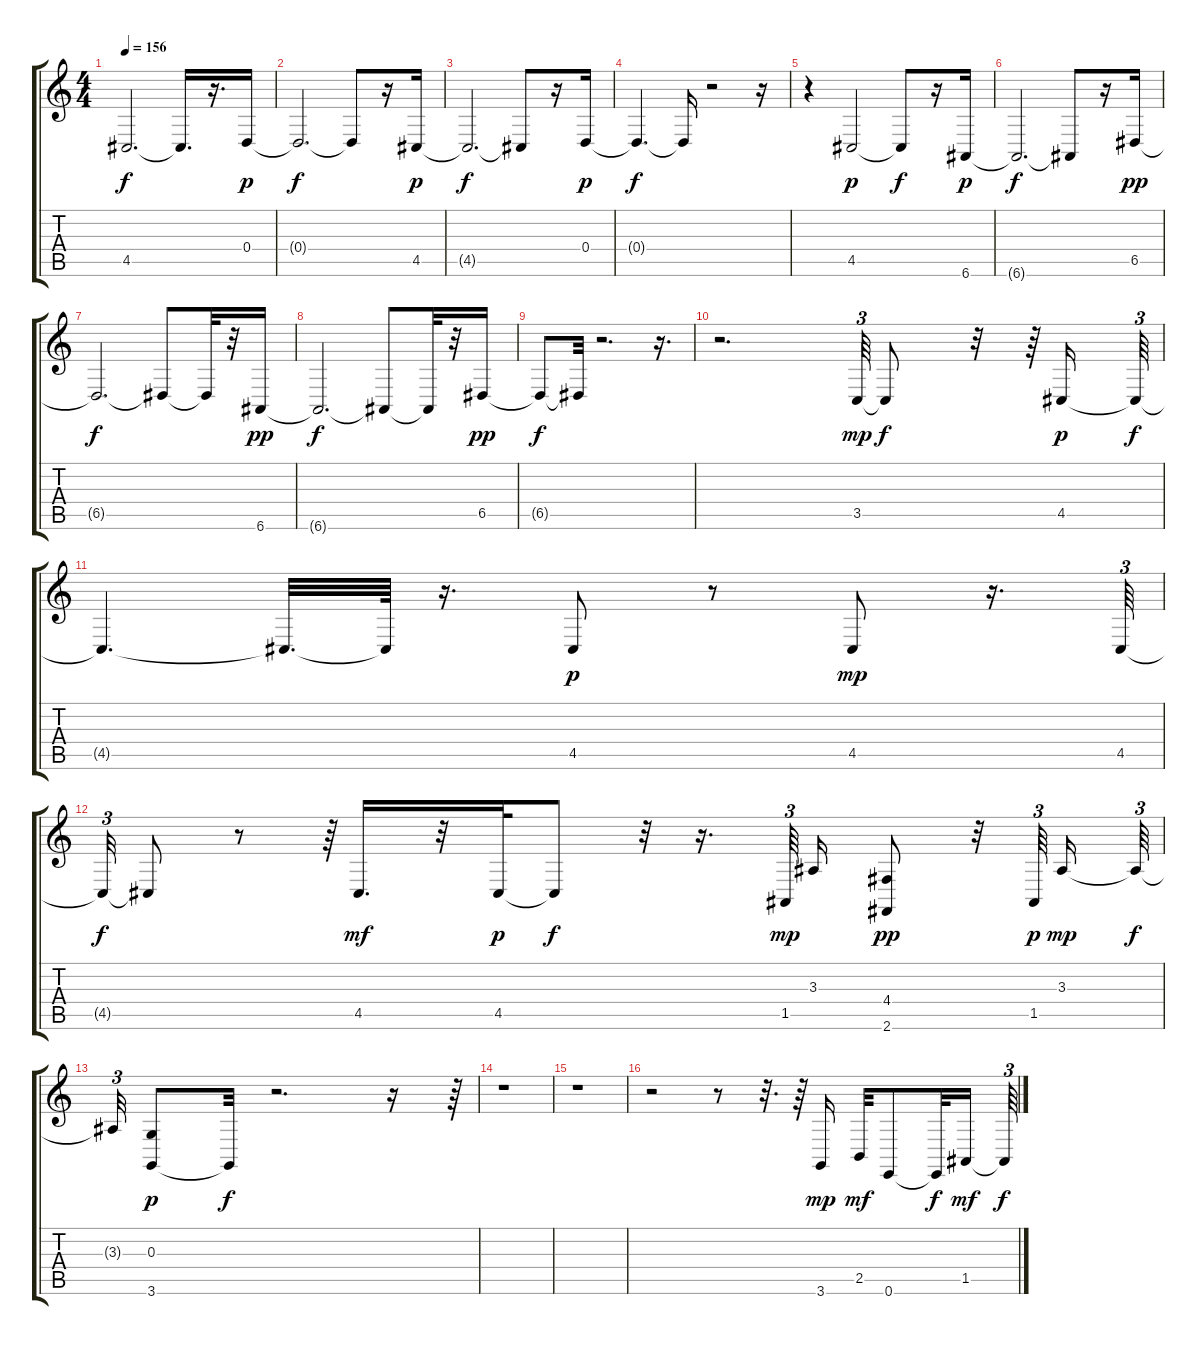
\track "" {instrument baritonesax}
\staff {score tabs}
\tuning (E4 B3 G3 D3 A2 E2) {hide}
\ts (4 4)
\tempo 156
\clef g2
\ks c
4.5{t}.2{d dy f} 4.5{t}.16{d} r.16{d} 0.4.16{dy p} |
0.4{t}.2{d dy f} 0.4{t}.8 r.16 4.5.16{dy p} |
4.5{t}.2{d dy f} 4.5{t}.8 r.16 0.4.16{dy p} |
0.4{t}.4{d dy f} 0.4{t}.16 r.2 r.16 |
r.4 4.5.2{dy p} 4.5{t}.8{dy f} r.16 6.6.16{dy p} |
6.6{t}.2{d dy f} 6.6{t}.8 r.16 6.5.16{dy pp} |
6.5{t}.2{d dy f} 6.5{t}.8 6.5{t}.32 r.32 6.6.16{dy pp} |
6.6{t}.2{d dy f} 6.6{t}.8 6.6{t}.32 r.32 6.5.16{dy pp} |
6.5{t}.8{dy f} 6.5{t}.32 r.2{d} r.16{d} |
r.2{d} 3.5.64{tu (3 2) dy mp} 3.5{t}.8{dy f} r.32 r.64{tu (3 2)} 4.5.16{dy p} 4.5{t}.64{tu (3 2) dy f} |
4.5{t}.4{d} 4.5{t}.32{d} 4.5{t}.64 r.16{d} 4.5.8{dy p} r.8 4.5.8{dy mp} r.16{d} 4.5.64{tu (3 2)} |
4.5{t}.32{tu (3 2) dy f} 4.5{t}.8 r.8 r.64{tu (3 2)} 4.5.16{d dy mf} r.32 4.5.32{dy p} 4.5{t}.8{dy f} r.32 r.16{d} 1.5.64{tu (3 2) dy mp} 3.3.16 (4.4 2.6).8{dy pp} r.32 1.5.64{tu (3 2) dy p} 3.3.16{dy mp} 3.3{t}.64{tu (3 2) dy f} |
3.3{t}.32{tu (3 2)} (0.3 3.6).8{dy p} 3.6{t}.32{dy f} r.2{d} r.16 r.64{tu (3 2)} |
r.1 |
r.1 |
r.2 r.8 r.32{d} r.64 3.6.16{dy mp} 2.5.32{dy mf} 0.6.8 0.6{t}.32{dy f} 1.5.16{dy mf} 1.5{t}.64{tu (3 2) dy f}
